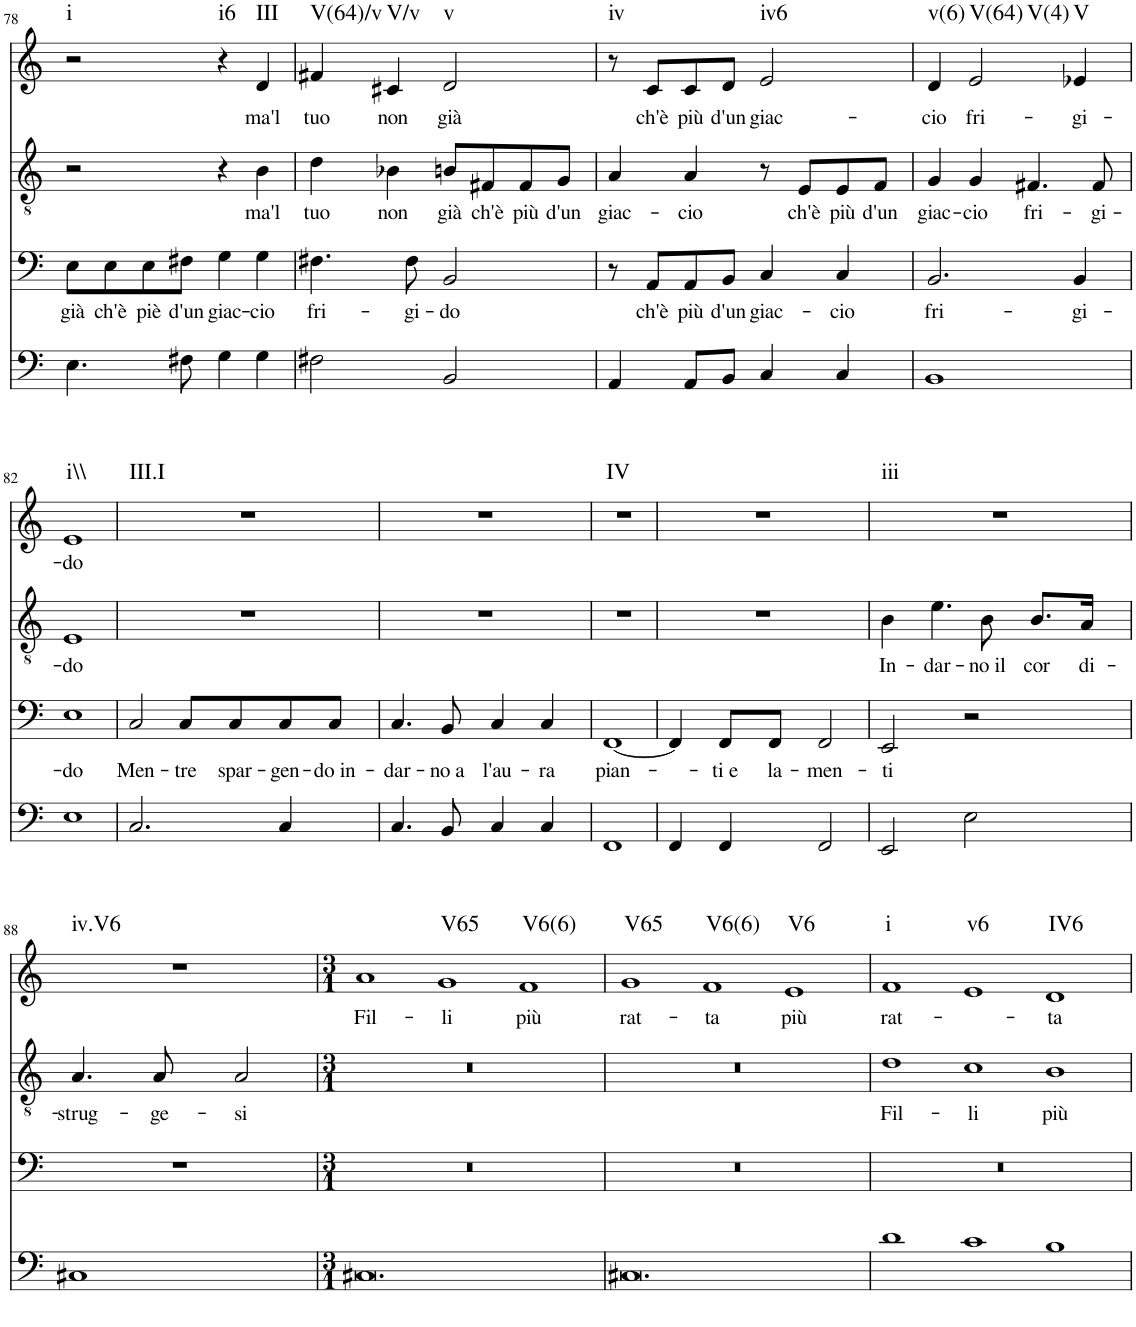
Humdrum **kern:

**kern	**kern	**text	**kern	**text	**kern	**text	**harte
*part4	*part3	*part3	*part2	*part2	*part1	*part1	*part1
*staff4	*staff3	*staff3	*staff2	*staff2	*staff1	*staff1	*
*I"unbenannt4	*I"unbenannt3	*	*I"unbenannt2	*	*I"unbenannt1	*	*
!!LO:PB:g=z
*clefF4	*clefF4	*	*clefGv2	*	*clefG2	*	*
*k[]	*k[]	*	*k[]	*	*k[]	*	*
*M4/4	*M4/4	*	*M4/4	*	*M4/4	*	*
=78	=78	=78	=78	=78	=78	=78	=78
!	!	!LO:LY:b	!	!	!	!	!LO:H:kt=i
4.E\	8E\L	già	2r	.	2r	.	N
!	!	!LO:LY:b	!	!	!	!	!
.	8E\	ch'è	.	.	.	.	.
!	!	!LO:LY:b	!	!	!	!	!
.	8E\	piè	.	.	.	.	.
!	!	!LO:LY:b	!	!	!	!	!
8F#X\	8F#X\J	d'un	.	.	.	.	.
!	!	!LO:LY:b	!	!	!	!	!LO:H:kt=i6
4G\	4G\	giac-	4r	.	4r	.	N
!	!	!LO:LY:b	!	!LO:LY:b	!	!LO:LY:b	!LO:H:kt=III
4G\	4G\	cio	4B\	ma'l	4d/	ma'l	N
=79	=79	=79	=79	=79	=79	=79	=79
!	!	!LO:LY:b	!	!LO:LY:b	!	!LO:LY:b	!LO:H:kt=V(64)/v
2F#X\	4.F#X\	fri-	4d\	tuo	4f#X/	tuo	N
!	!	!	!	!LO:LY:b	!	!LO:LY:b	!LO:H:kt=V/v
.	.	.	4B-X\	non	4c#X/	non	N
!	!	!LO:LY:b	!	!	!	!	!
.	8F#\	gi-	.	.	.	.	.
!	!	!LO:LY:b	!	!LO:LY:b	!	!LO:LY:b	!LO:H:kt=v
2BB/	2BB/	do	8Bn/L	già	2d/	già	N
!	!	!	!	!LO:LY:b	!	!	!
.	.	.	8F#X/	ch'è	.	.	.
!	!	!	!	!LO:LY:b	!	!	!
.	.	.	8F#/	più	.	.	.
!	!	!	!	!LO:LY:b	!	!	!
.	.	.	8G/J	d'un	.	.	.
=80	=80	=80	=80	=80	=80	=80	=80
!	!	!	!	!LO:LY:b	!	!	!LO:H:kt=iv
4AA/	8r	.	4A/	giac-	8r	.	N
!	!	!LO:LY:b	!	!	!	!LO:LY:b	!
.	8AA/L	ch'è	.	.	8c/L	ch'è	.
!	!	!LO:LY:b	!	!LO:LY:b	!	!LO:LY:b	!
8AA/L	8AA/	più	4A/	cio	8c/	più	.
!	!	!LO:LY:b	!	!	!	!LO:LY:b	!
8BB/J	8BB/J	d'un	.	.	8d/J	d'un	.
!	!	!LO:LY:b	!	!	!	!LO:LY:b	!LO:H:kt=iv6
4C/	4C/	giac-	8r	.	2e/	giac-	N
!	!	!	!	!LO:LY:b	!	!	!
.	.	.	8E/L	ch'è	.	.	.
!	!	!LO:LY:b	!	!LO:LY:b	!	!	!
4C/	4C/	cio	8E/	più	.	.	.
!	!	!	!	!LO:LY:b	!	!	!
.	.	.	8F/J	d'un	.	.	.
=81	=81	=81	=81	=81	=81	=81	=81
!	!	!LO:LY:b	!	!LO:LY:b	!	!LO:LY:b	!LO:H:kt=v(6)
1BB	2.BB/	fri-	4G/	giac-	4d/	cio	N
!	!	!	!	!LO:LY:b	!	!LO:LY:b	!LO:H:n=1:kt=V(64)
!	!	!	!	!	!	!	!LO:H:n=2:kt=V(4)
.	.	.	4G/	cio	2e/	fri-	N N
!	!	!	!	!LO:LY:b	!	!	!
.	.	.	4.F#X/	fri-	.	.	.
!	!	!LO:LY:b	!	!	!	!LO:LY:b	!LO:H:kt=V
.	4BB/	gi-	.	.	4e-X/	gi-	N
!	!	!	!	!LO:LY:b	!	!	!
.	.	.	8F#/	gi-	.	.	.
!!LO:LB:g=z
=82	=82	=82	=82	=82	=82	=82	=82
!	!	!LO:LY:b	!	!LO:LY:b	!	!LO:LY:b	!LO:H:kt=i\\
1E	1E	do	1E	do	1e	do	N
=83	=83	=83	=83	=83	=83	=83	=83
!	!	!LO:LY:b	!	!	!	!	!LO:H:kt=III.I
2.C/	2C/	Men-	1r	.	1r	.	N
!	!	!LO:LY:b	!	!	!	!	!
.	8C/L	tre	.	.	.	.	.
!	!	!LO:LY:b	!	!	!	!	!
.	8C/	spar-	.	.	.	.	.
!	!	!LO:LY:b	!	!	!	!	!
4C/	8C/	gen-	.	.	.	.	.
!	!	!LO:LY:b	!	!	!	!	!
.	8C/J	do in-	.	.	.	.	.
=84	=84	=84	=84	=84	=84	=84	=84
!	!	!LO:LY:b	!	!	!	!	!
4.C/	4.C/	dar-	1r	.	1r	.	.
!	!	!LO:LY:b	!	!	!	!	!
8BB/	8BB/	no a	.	.	.	.	.
!	!	!LO:LY:b	!	!	!	!	!
4C/	4C/	l'au-	.	.	.	.	.
!	!	!LO:LY:b	!	!	!	!	!
4C/	4C/	ra	.	.	.	.	.
=85	=85	=85	=85	=85	=85	=85	=85
!	!	!LO:LY:b	!	!	!	!	!LO:H:kt=IV
1FF	[1FF	pian-	1r	.	1r	.	N
=86	=86	=86	=86	=86	=86	=86	=86
4FF/	4FF/]	.	1r	.	1r	.	.
!	!	!LO:LY:b	!	!	!	!	!
4FF/	8FF/L	ti e	.	.	.	.	.
!	!	!LO:LY:b	!	!	!	!	!
.	8FF/J	la-	.	.	.	.	.
!	!	!LO:LY:b	!	!	!	!	!
2FF/	2FF/	men-	.	.	.	.	.
=87	=87	=87	=87	=87	=87	=87	=87
!	!	!LO:LY:b	!	!LO:LY:b	!	!	!LO:H:kt=iii
2EE/	2EE/	ti	4B\	In-	1r	.	N
!	!	!	!	!LO:LY:b	!	!	!
.	.	.	4.e\	dar-	.	.	.
2E\	2r	.	.	.	.	.	.
!	!	!	!	!LO:LY:b	!	!	!
.	.	.	8B\	no il	.	.	.
!	!	!	!	!LO:LY:b	!	!	!
.	.	.	8.B/L	cor	.	.	.
!	!	!	!	!LO:LY:b	!	!	!
.	.	.	16A/Jk	di-	.	.	.
!!LO:LB:g=z
=88	=88	=88	=88	=88	=88	=88	=88
!	!	!	!	!LO:LY:b	!	!	!LO:H:kt=iv.V6
1C#X	1r	.	4.A/	strug-	1r	.	N
!	!	!	!	!LO:LY:b	!	!	!
.	.	.	8A/	ge-	.	.	.
!	!	!	!	!LO:LY:b	!	!	!
.	.	.	2A/	si	.	.	.
=89	=89	=89	=89	=89	=89	=89	=89
*M3/1	*M3/1	*	*M3/1	*	*M3/1	*	*
!	!	!	!	!	!	!LO:LY:b	!
0.C#X	0.r	.	0.r	.	1a	Fil-	.
!	!	!	!	!	!	!LO:LY:b	!LO:H:kt=V65
.	.	.	.	.	1g	li	N
!	!	!	!	!	!	!LO:LY:b	!LO:H:kt=V6(6)
.	.	.	.	.	1f	più	N
=90	=90	=90	=90	=90	=90	=90	=90
!	!	!	!	!	!	!LO:LY:b	!LO:H:kt=V65
0.C#X	0.r	.	0.r	.	1g	rat-	N
!	!	!	!	!	!	!LO:LY:b	!LO:H:kt=V6(6)
.	.	.	.	.	1f	ta	N
!	!	!	!	!	!	!LO:LY:b	!LO:H:kt=V6
.	.	.	.	.	1e	più	N
=91	=91	=91	=91	=91	=91	=91	=91
!	!	!	!	!LO:LY:b	!	!LO:LY:b	!LO:H:kt=i
1d	0.r	.	1d	Fil-	1f	rat-	N
!	!	!	!	!LO:LY:b	!	!	!LO:H:kt=v6
1c	.	.	1c	li	1e	.	N
!	!	!	!	!LO:LY:b	!	!LO:LY:b	!LO:H:kt=IV6
1B	.	.	1B	più	1d	ta	N
=	=	=	=	=	=	=	=
*-	*-	*-	*-	*-	*-	*-	*-
